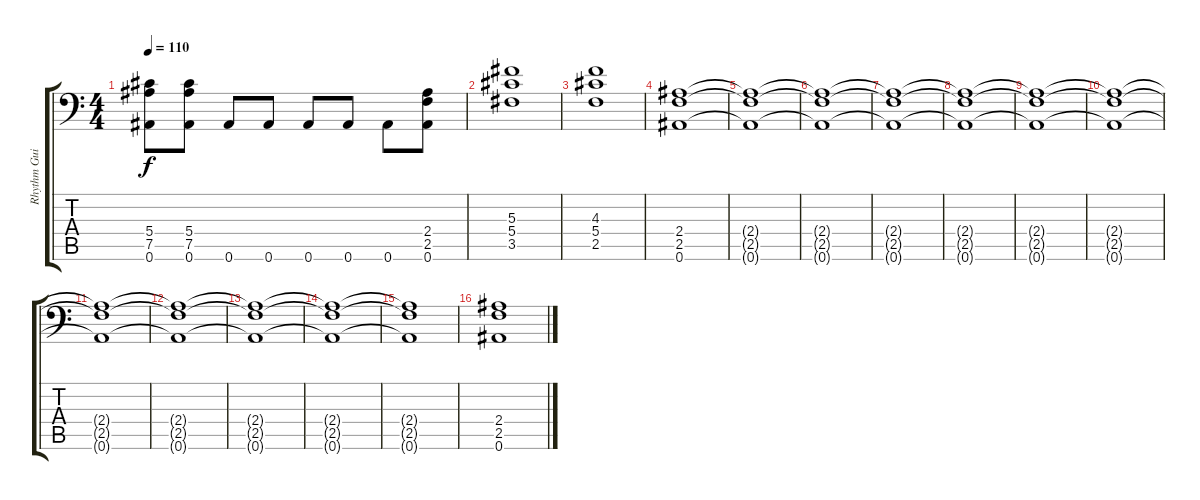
\track ("Rhythm Guitar I" "Rhythm Gui") {instrument distortionguitar}
\staff {score tabs}
\tuning (Bb3 F3 Db3 Ab2 Eb2 Bb1) {hide}
\ts (4 4)
\tempo 110
\clef f4
\ks c
(5.4 7.5 0.6).8{dy f} (5.4 7.5 0.6).8 0.6.8 0.6.8 0.6.8 0.6.8 0.6.8 (2.4 2.5 0.6).8 |
(5.3 5.4 3.5).1 |
(4.3 5.4 2.5).1 |
(2.4 2.5 0.6).1 |
(2.4{t} 2.5{t} 0.6{t}).1 |
(2.4{t} 2.5{t} 0.6{t}).1 |
(2.4{t} 2.5{t} 0.6{t}).1 |
(2.4{t} 2.5{t} 0.6{t}).1{volume 0} |
(2.4{t} 2.5{t} 0.6{t}).1{volume 0} |
(2.4{t} 2.5{t} 0.6{t}).1 |
(2.4{t} 2.5{t} 0.6{t}).1 |
(2.4{t} 2.5{t} 0.6{t}).1{volume 0} |
(2.4{t} 2.5{t} 0.6{t}).1{volume 0} |
(2.4{t} 2.5{t} 0.6{t}).1 |
(2.4{t} 2.5{t} 0.6{t}).1 |
(2.4 2.5 0.6).1{volume 15}
